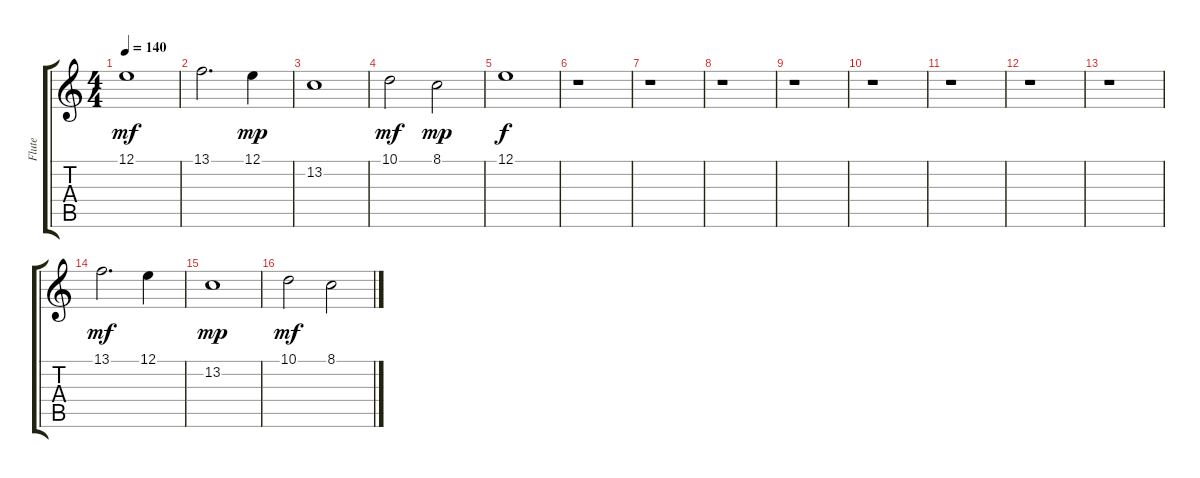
\track ("Flute" "Flute") {instrument flute}
\staff {score tabs}
\tuning (E4 B3 G3 D3 A2 E2) {hide}
\ts (4 4)
\tempo 140
\clef g2
\ks c
12.1.1{dy mf} |
13.1.2{d} 12.1.4{dy mp} |
13.2.1 |
10.1.2{dy mf} 8.1.2{dy mp} |
12.1.1{dy f} |
r.1 |
r.1 |
r.1 |
r.1 |
r.1 |
r.1 |
r.1 |
r.1 |
13.1.2{d dy mf} 12.1.4 |
13.2.1{dy mp} |
10.1.2{dy mf} 8.1.2
